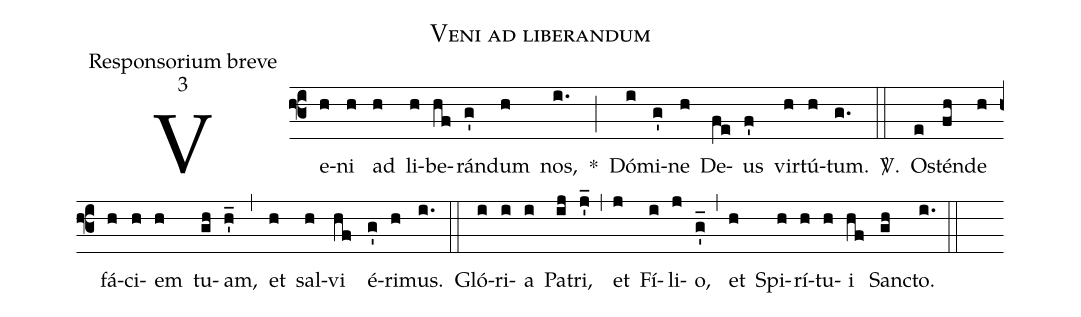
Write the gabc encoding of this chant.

name:Veni ad liberandum;
office-part:Responsorium breve;
mode:3;
%%
(f3) Ve(h)ni(h) ad(h) li(h)be(hf)rán(g')dum(h) nos,(i.) *(;) Dó(i)mi(g')ne(h) De(fe)us(f') vir(h)tú(h)tum.(g.) <sp>V/</sp>.(::) O(e)stén(fh)de(h) fá(h)ci(h)em(h) tu(gh)am,(h'_) (,) et(h) sal(h)vi(hf) é(g')ri(h)mus.(i.) (::) Gló(i)ri(i)a(i) Pa(ij)tri,(j'_) (,) et(j) Fí(i)li(j)o,(g'_) (,) et(h) Spi(h)rí(h)tu(h)i(hf) San(gh)cto.(i.) (::)
